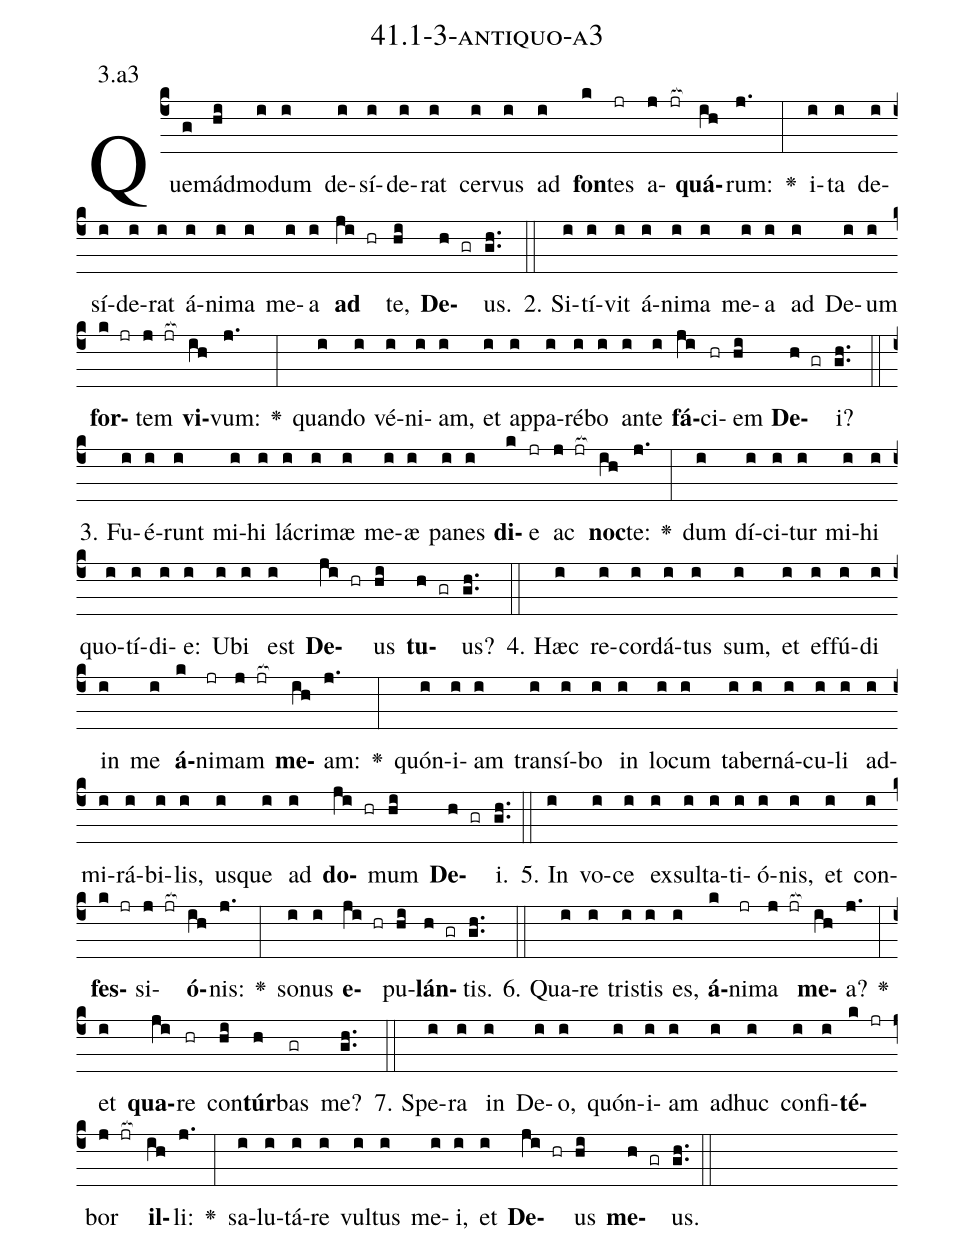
name: 41.1-3-antiquo-a3;
annotation: 3.a3;
%%
(c4)Quem(g)ád(hi)mo(i)dum(i) de(i)sí(i)de(i)rat(i) cer(i)vus(i) ad(i) <b>fon</b>(k)tes(jr) a(j jr[ocb:1{])<b>quá</b>(ih[ocb:0}])rum:(j.) <v>\greheightstar</v>(:) i(i)ta(i) de(i)sí(i)de(i)rat(i) á(i)ni(i)ma(i) me(i)a(i) <b>ad</b>(ji hr) te,(hi) <b>De</b>(h gr)us.(gh..) (::)
2. Si(i)tí(i)vit(i) á(i)ni(i)ma(i) me(i)a(i) ad(i) De(i)um(i) <b>for</b>(k jr)tem(j jr[ocb:1{]) <b>vi</b>(ih[ocb:0}])vum:(j.) <v>\greheightstar</v>(:) quan(i)do(i) vé(i)ni(i)am,(i) et(i) ap(i)pa(i)ré(i)bo(i) an(i)te(i) <b>fá</b>(ji)ci(hr)em(hi) <b>De</b>(h gr)i?(gh..) (::)
3. Fu(i)é(i)runt(i) mi(i)hi(i) lá(i)cri(i)mæ(i) me(i)æ(i) pa(i)nes(i) <b>di</b>(k)e(jr) ac(j jr[ocb:1{]) <b>noc</b>(ih[ocb:0}])te:(j.) <v>\greheightstar</v>(:) dum(i) dí(i)ci(i)tur(i) mi(i)hi(i) quo(i)tí(i)di(i)e:(i) U(i)bi(i) est(i) <b>De</b>(ji hr)us(hi) <b>tu</b>(h gr)us?(gh..) (::)
4. Hæc(i) re(i)cor(i)dá(i)tus(i) sum,(i) et(i) ef(i)fú(i)di(i) in(i) me(i) <b>á</b>(k)ni(jr)mam(j jr[ocb:1{]) <b>me</b>(ih[ocb:0}])am:(j.) <v>\greheightstar</v>(:) quón(i)i(i)am(i) trans(i)í(i)bo(i) in(i) lo(i)cum(i) ta(i)ber(i)ná(i)cu(i)li(i) ad(i)mi(i)rá(i)bi(i)lis,(i) us(i)que(i) ad(i) <b>do</b>(ji hr)mum(hi) <b>De</b>(h gr)i.(gh..) (::)
5. In(i) vo(i)ce(i) ex(i)sul(i)ta(i)ti(i)ó(i)nis,(i) et(i) con(i)<b>fes</b>(k jr)si(j jr[ocb:1{])<b>ó</b>(ih[ocb:0}])nis:(j.) <v>\greheightstar</v>(:) so(i)nus(i) <b>e</b>(ji hr)pu(hi)<b>lán</b>(h gr)tis.(gh..) (::)
6. Qua(i)re(i) tris(i)tis(i) es,(i) <b>á</b>(k)ni(jr)ma(j jr[ocb:1{]) <b>me</b>(ih[ocb:0}])a?(j.) <v>\greheightstar</v>(:) et(i) <b>qua</b>(ji)re(hr) con(hi)<b>túr</b>(h)bas(gr) me?(gh..) (::)
7. Spe(i)ra(i) in(i) De(i)o,(i) quón(i)i(i)am(i) ad(i)huc(i) con(i)fi(i)<b>té</b>(k jr)bor(j jr[ocb:1{]) <b>il</b>(ih[ocb:0}])li:(j.) <v>\greheightstar</v>(:) sa(i)lu(i)tá(i)re(i) vul(i)tus(i) me(i)i,(i) et(i) <b>De</b>(ji hr)us(hi) <b>me</b>(h gr)us.(gh..) (::)
